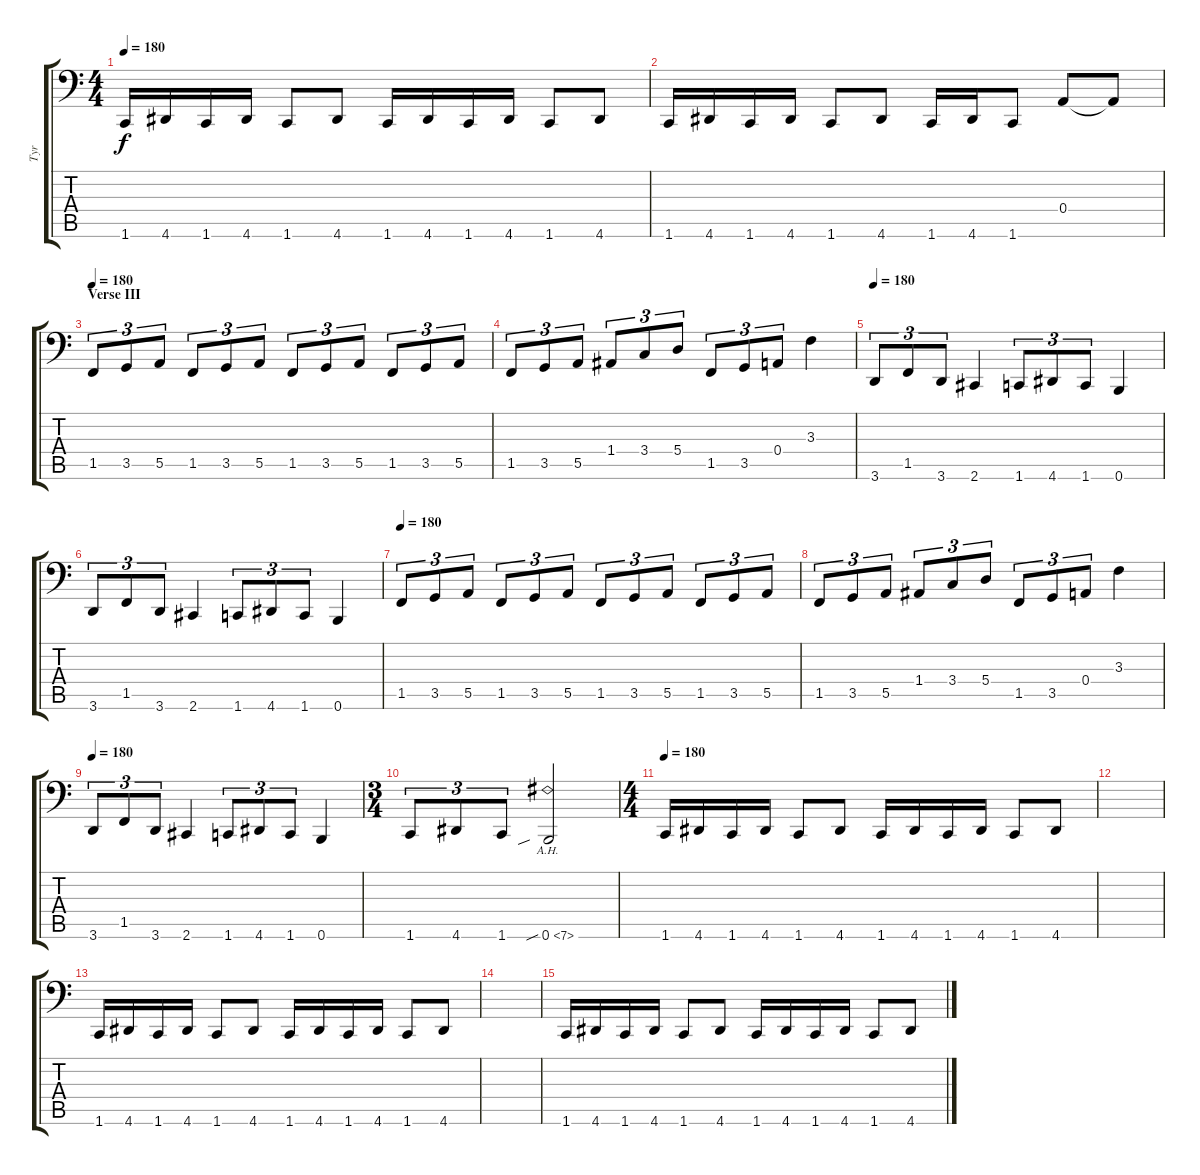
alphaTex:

\track ("Tyr" "Tyr") {instrument electricbassfinger}
\staff {score tabs}
\tuning (C3 G2 D2 A1 E1 B0) {hide}
\ts (4 4)
\tempo 180
\clef f4
\ks c
1.6.16{dy f} 4.6.16 1.6.16 4.6.16 1.6.8 4.6.8 1.6.16 4.6.16 1.6.16 4.6.16 1.6.8 4.6.8 |
1.6.16 4.6.16 1.6.16 4.6.16 1.6.8 4.6.8 1.6.16 4.6.16 1.6.8 0.4.8 0.4{t}.8 |
\section ("" "Verse III")
\tempo 180
1.5.8{tu (3 2)} 3.5.8{tu (3 2)} 5.5.8{tu (3 2)} 1.5.8{tu (3 2)} 3.5.8{tu (3 2)} 5.5.8{tu (3 2)} 1.5.8{tu (3 2)} 3.5.8{tu (3 2)} 5.5.8{tu (3 2)} 1.5.8{tu (3 2)} 3.5.8{tu (3 2)} 5.5.8{tu (3 2)} |
1.5.8{tu (3 2)} 3.5.8{tu (3 2)} 5.5.8{tu (3 2)} 1.4.8{tu (3 2)} 3.4.8{tu (3 2)} 5.4.8{tu (3 2)} 1.5.8{tu (3 2)} 3.5.8{tu (3 2)} 0.4.8{tu (3 2)} 3.3.4 |
\tempo 180
3.6.8{tu (3 2)} 1.5.8{tu (3 2)} 3.6.8{tu (3 2)} 2.6.4 1.6.8{tu (3 2)} 4.6.8{tu (3 2)} 1.6.8{tu (3 2)} 0.6.4 |
3.6.8{tu (3 2)} 1.5.8{tu (3 2)} 3.6.8{tu (3 2)} 2.6.4 1.6.8{tu (3 2)} 4.6.8{tu (3 2)} 1.6.8{tu (3 2)} 0.6.4 |
\tempo 180
1.5.8{tu (3 2)} 3.5.8{tu (3 2)} 5.5.8{tu (3 2)} 1.5.8{tu (3 2)} 3.5.8{tu (3 2)} 5.5.8{tu (3 2)} 1.5.8{tu (3 2)} 3.5.8{tu (3 2)} 5.5.8{tu (3 2)} 1.5.8{tu (3 2)} 3.5.8{tu (3 2)} 5.5.8{tu (3 2)} |
1.5.8{tu (3 2)} 3.5.8{tu (3 2)} 5.5.8{tu (3 2)} 1.4.8{tu (3 2)} 3.4.8{tu (3 2)} 5.4.8{tu (3 2)} 1.5.8{tu (3 2)} 3.5.8{tu (3 2)} 0.4.8{tu (3 2)} 3.3.4 |
\tempo 180
3.6.8{tu (3 2)} 1.5.8{tu (3 2)} 3.6.8{tu (3 2)} 2.6.4 1.6.8{tu (3 2)} 4.6.8{tu (3 2)} 1.6.8{tu (3 2)} 0.6.4 |
\ts (3 4)
1.6.8{tu (3 2)} 4.6.8{tu (3 2)} 1.6.8{tu (3 2)} 0.6{ah 7 sib}.2{instrument overdrivenguitar} |
\ts (4 4)
\tempo 180
1.6.16{instrument electricbassfinger} 4.6.16 1.6.16 4.6.16 1.6.8 4.6.8 1.6.16 4.6.16 1.6.16 4.6.16 1.6.8 4.6.8 |
|
1.6.16 4.6.16 1.6.16 4.6.16 1.6.8 4.6.8 1.6.16 4.6.16 1.6.16 4.6.16 1.6.8 4.6.8 |
|
1.6.16 4.6.16 1.6.16 4.6.16 1.6.8 4.6.8 1.6.16 4.6.16 1.6.16 4.6.16 1.6.8 4.6.8
